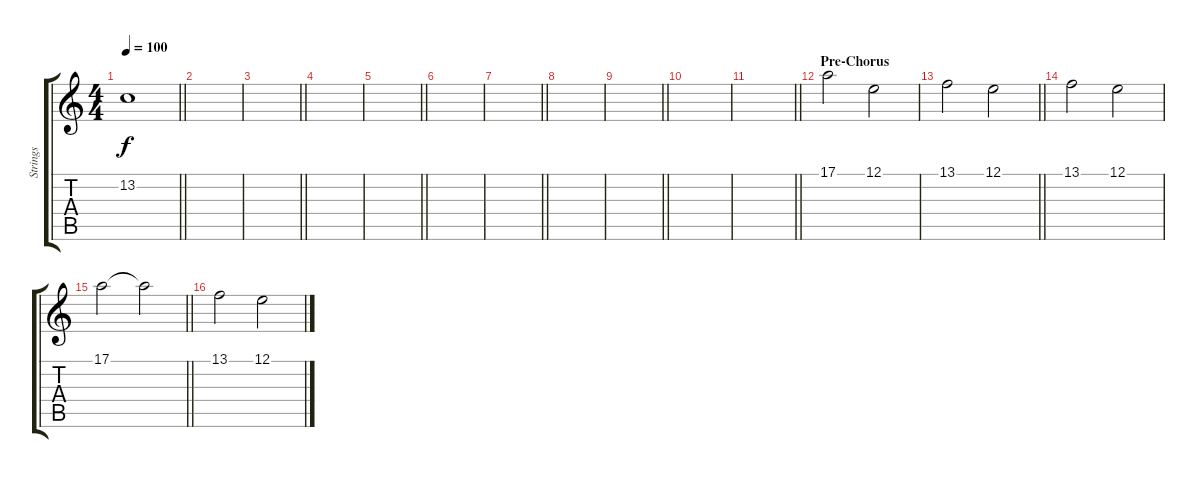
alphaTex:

\track ("Strings" "Strings") {instrument synthstrings2}
\staff {score tabs}
\tuning (E4 B3 G3 D3 A2 E2) {hide}
\ts (4 4)
\tempo 100
\clef g2
\barLineRight lightlight
\ks c
13.2{t}.1{dy f} |
|
\barLineRight lightlight
|
|
\barLineRight lightlight
|
|
\barLineRight lightlight
|
|
\barLineRight lightlight
|
|
\barLineRight lightlight
|
\section ("" "Pre-Chorus")
17.1.2 12.1.2 |
\barLineRight lightlight
13.1.2 12.1.2 |
13.1.2 12.1.2 |
\barLineRight lightlight
17.1.2 17.1{t}.2 |
13.1.2 12.1.2
